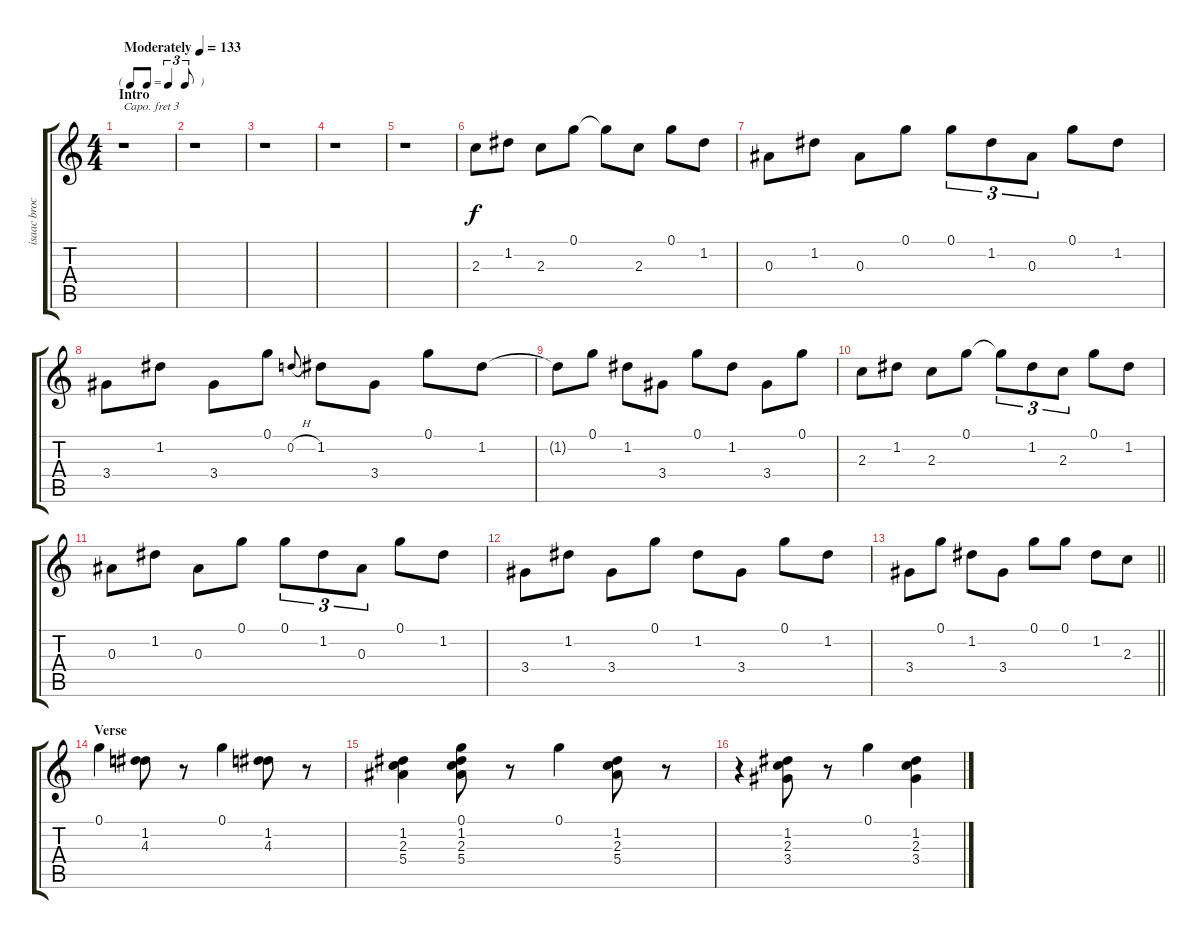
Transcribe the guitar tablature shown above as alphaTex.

\track ("isaac brock" "isaac broc") {instrument banjo}
\staff {score tabs}
\capo 3
\tuning (E4 B3 G3 D3 A2 E2) {hide}
\displaytranspose 12
\ts (4 4)
\tf triplet8th
\section ("" "Intro")
\tempo (133 "Moderately")
\clef g2
\ks c
r.1{dy f instrument banjo} |
r.1 |
r.1 |
r.1 |
r.1 |
2.3.8 1.2.8 2.3.8 0.1.8 0.1{t}.8 2.3.8 0.1.8 1.2.8 |
0.3.8 1.2.8 0.3.8 0.1.8 0.1.8{tu (3 2)} 1.2.8{tu (3 2)} 0.3.8{tu (3 2)} 0.1.8 1.2.8 |
3.4.8 1.2.8 3.4.8 0.1.8 0.2{h}.8{gr onbeat} 1.2.8 3.4.8 0.1.8 1.2.8 |
1.2{t}.8 0.1.8 1.2.8 3.4.8 0.1.8 1.2.8 3.4.8 0.1.8 |
2.3.8 1.2.8 2.3.8 0.1.8 0.1{t}.8{tu (3 2)} 1.2.8{tu (3 2)} 2.3.8{tu (3 2)} 0.1.8 1.2.8 |
0.3.8 1.2.8 0.3.8 0.1.8 0.1.8{tu (3 2)} 1.2.8{tu (3 2)} 0.3.8{tu (3 2)} 0.1.8 1.2.8 |
3.4.8 1.2.8 3.4.8 0.1.8 1.2.8 3.4.8 0.1.8 1.2.8 |
\barLineRight lightlight
3.4.8 0.1.8 1.2.8 3.4.8 0.1.8 0.1.8 1.2.8 2.3.8 |
\section ("" "Verse")
0.1.4 (1.2 4.3).8 r.8 0.1.4 (1.2 4.3).8 r.8 |
(1.2 2.3 5.4).4 (0.1 1.2 2.3 5.4).8 r.8 0.1.4 (1.2 2.3 5.4).8 r.8 |
r.4 (1.2 2.3 3.4).8 r.8 0.1.4 (1.2 2.3 3.4).4
